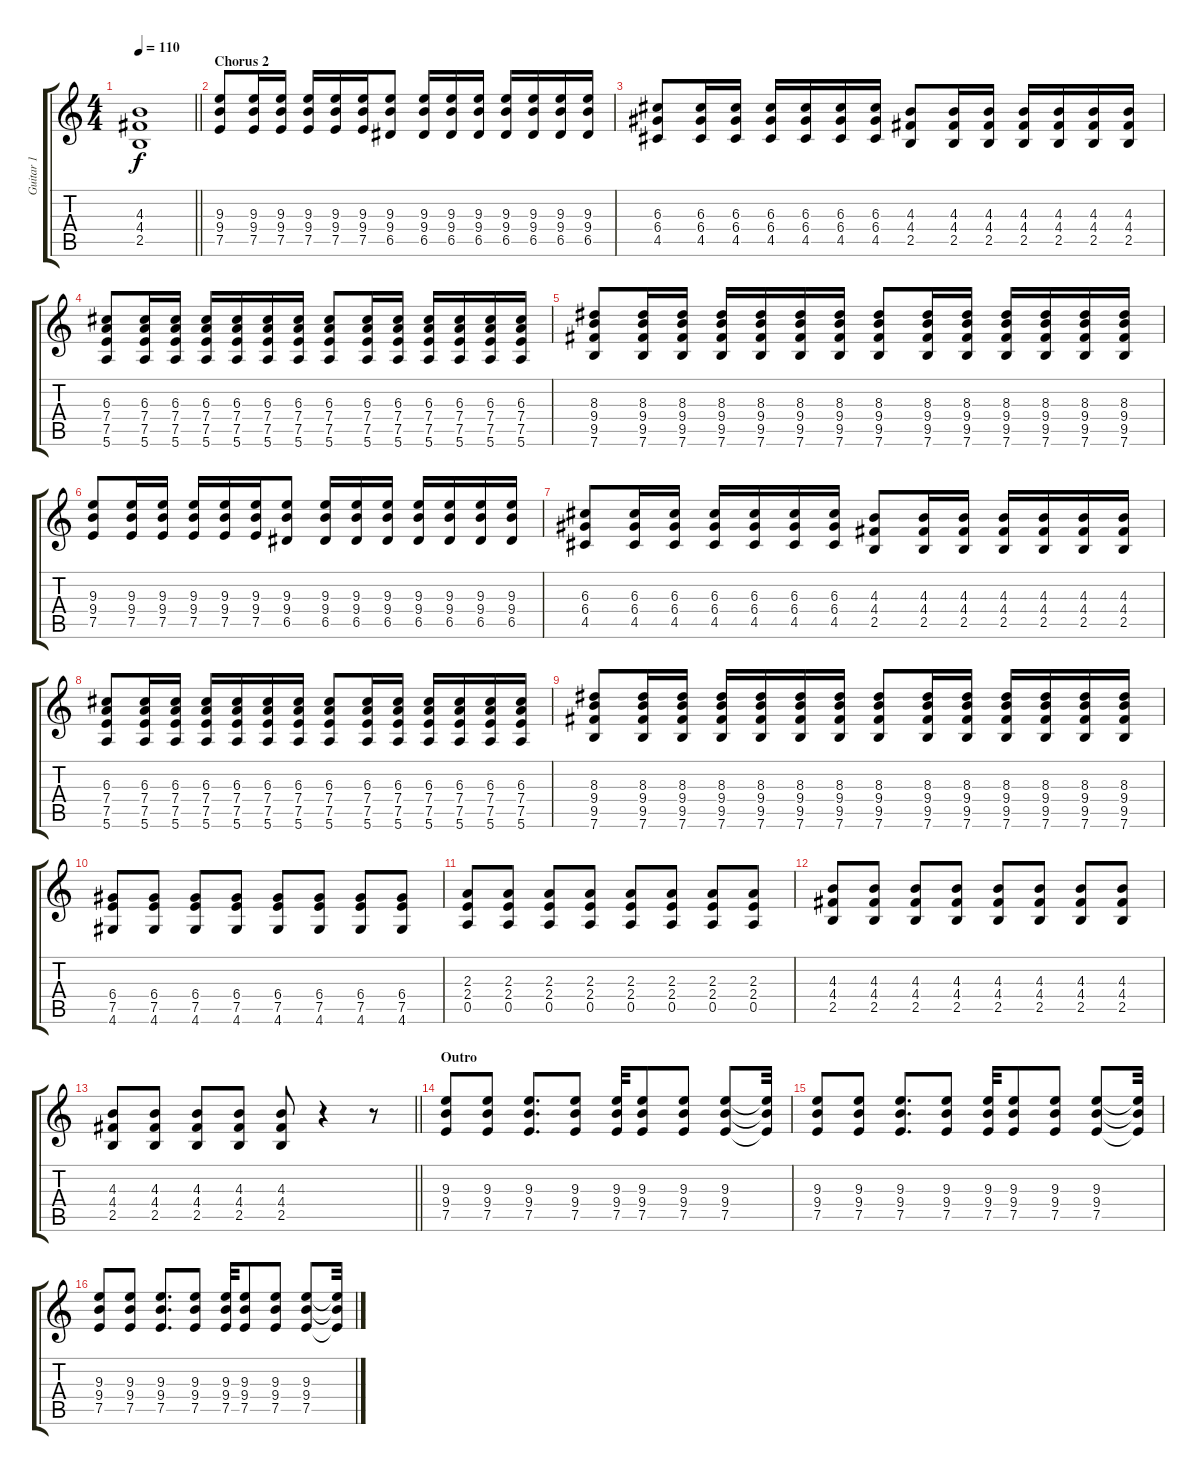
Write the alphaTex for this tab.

\track ("Guitar 1" "Guitar 1") {instrument acousticguitarsteel}
\staff {score tabs}
\tuning (E4 B3 G3 D3 A2 E2) {hide}
\ts (4 4)
\tempo 110
\clef g2
\barLineRight lightlight
\ks c
(4.3{t} 4.4{t} 2.5{t}).1{dy f} |
\section ("" "Chorus 2")
(9.3 9.4 7.5).8 (9.3 9.4 7.5).16 (9.3 9.4 7.5).16 (9.3 9.4 7.5).16 (9.3 9.4 7.5).16 (9.3 9.4 7.5).16 (9.3 9.4 6.5).8 (9.3 9.4 6.5).16 (9.3 9.4 6.5).16 (9.3 9.4 6.5).16 (9.3 9.4 6.5).16 (9.3 9.4 6.5).16 (9.3 9.4 6.5).16 (9.3 9.4 6.5).16 |
(6.3 6.4 4.5).8 (6.3 6.4 4.5).16 (6.3 6.4 4.5).16 (6.3 6.4 4.5).16 (6.3 6.4 4.5).16 (6.3 6.4 4.5).16 (6.3 6.4 4.5).16 (4.3 4.4 2.5).8 (4.3 4.4 2.5).16 (4.3 4.4 2.5).16 (4.3 4.4 2.5).16 (4.3 4.4 2.5).16 (4.3 4.4 2.5).16 (4.3 4.4 2.5).16 |
(6.3 7.4 7.5 5.6).8 (6.3 7.4 7.5 5.6).16 (6.3 7.4 7.5 5.6).16 (6.3 7.4 7.5 5.6).16 (6.3 7.4 7.5 5.6).16 (6.3 7.4 7.5 5.6).16 (6.3 7.4 7.5 5.6).16 (6.3 7.4 7.5 5.6).8 (6.3 7.4 7.5 5.6).16 (6.3 7.4 7.5 5.6).16 (6.3 7.4 7.5 5.6).16 (6.3 7.4 7.5 5.6).16 (6.3 7.4 7.5 5.6).16 (6.3 7.4 7.5 5.6).16 |
(8.3 9.4 9.5 7.6).8 (8.3 9.4 9.5 7.6).16 (8.3 9.4 9.5 7.6).16 (8.3 9.4 9.5 7.6).16 (8.3 9.4 9.5 7.6).16 (8.3 9.4 9.5 7.6).16 (8.3 9.4 9.5 7.6).16 (8.3 9.4 9.5 7.6).8 (8.3 9.4 9.5 7.6).16 (8.3 9.4 9.5 7.6).16 (8.3 9.4 9.5 7.6).16 (8.3 9.4 9.5 7.6).16 (8.3 9.4 9.5 7.6).16 (8.3 9.4 9.5 7.6).16 |
(9.3 9.4 7.5).8 (9.3 9.4 7.5).16 (9.3 9.4 7.5).16 (9.3 9.4 7.5).16 (9.3 9.4 7.5).16 (9.3 9.4 7.5).16 (9.3 9.4 6.5).8 (9.3 9.4 6.5).16 (9.3 9.4 6.5).16 (9.3 9.4 6.5).16 (9.3 9.4 6.5).16 (9.3 9.4 6.5).16 (9.3 9.4 6.5).16 (9.3 9.4 6.5).16 |
(6.3 6.4 4.5).8 (6.3 6.4 4.5).16 (6.3 6.4 4.5).16 (6.3 6.4 4.5).16 (6.3 6.4 4.5).16 (6.3 6.4 4.5).16 (6.3 6.4 4.5).16 (4.3 4.4 2.5).8 (4.3 4.4 2.5).16 (4.3 4.4 2.5).16 (4.3 4.4 2.5).16 (4.3 4.4 2.5).16 (4.3 4.4 2.5).16 (4.3 4.4 2.5).16 |
(6.3 7.4 7.5 5.6).8 (6.3 7.4 7.5 5.6).16 (6.3 7.4 7.5 5.6).16 (6.3 7.4 7.5 5.6).16 (6.3 7.4 7.5 5.6).16 (6.3 7.4 7.5 5.6).16 (6.3 7.4 7.5 5.6).16 (6.3 7.4 7.5 5.6).8 (6.3 7.4 7.5 5.6).16 (6.3 7.4 7.5 5.6).16 (6.3 7.4 7.5 5.6).16 (6.3 7.4 7.5 5.6).16 (6.3 7.4 7.5 5.6).16 (6.3 7.4 7.5 5.6).16 |
(8.3 9.4 9.5 7.6).8 (8.3 9.4 9.5 7.6).16 (8.3 9.4 9.5 7.6).16 (8.3 9.4 9.5 7.6).16 (8.3 9.4 9.5 7.6).16 (8.3 9.4 9.5 7.6).16 (8.3 9.4 9.5 7.6).16 (8.3 9.4 9.5 7.6).8 (8.3 9.4 9.5 7.6).16 (8.3 9.4 9.5 7.6).16 (8.3 9.4 9.5 7.6).16 (8.3 9.4 9.5 7.6).16 (8.3 9.4 9.5 7.6).16 (8.3 9.4 9.5 7.6).16 |
(6.4 7.5 4.6).8 (6.4 7.5 4.6).8 (6.4 7.5 4.6).8 (6.4 7.5 4.6).8 (6.4 7.5 4.6).8 (6.4 7.5 4.6).8 (6.4 7.5 4.6).8 (6.4 7.5 4.6).8 |
(2.3 2.4 0.5).8 (2.3 2.4 0.5).8 (2.3 2.4 0.5).8 (2.3 2.4 0.5).8 (2.3 2.4 0.5).8 (2.3 2.4 0.5).8 (2.3 2.4 0.5).8 (2.3 2.4 0.5).8 |
(4.3 4.4 2.5).8 (4.3 4.4 2.5).8 (4.3 4.4 2.5).8 (4.3 4.4 2.5).8 (4.3 4.4 2.5).8 (4.3 4.4 2.5).8 (4.3 4.4 2.5).8 (4.3 4.4 2.5).8 |
\barLineRight lightlight
(4.3 4.4 2.5).8 (4.3 4.4 2.5).8 (4.3 4.4 2.5).8 (4.3 4.4 2.5).8 (4.3 4.4 2.5).8 r.4 r.8 |
\section ("" "Outro")
(9.3 9.4 7.5).8 (9.3 9.4 7.5).8 (9.3 9.4 7.5).8{d} (9.3 9.4 7.5).8 (9.3 9.4 7.5).32 (9.3 9.4 7.5).8 (9.3 9.4 7.5).8 (9.3 9.4 7.5).8 (9.3{t} 9.4{t} 7.5{t}).32 |
(9.3 9.4 7.5).8 (9.3 9.4 7.5).8 (9.3 9.4 7.5).8{d} (9.3 9.4 7.5).8 (9.3 9.4 7.5).32 (9.3 9.4 7.5).8 (9.3 9.4 7.5).8 (9.3 9.4 7.5).8 (9.3{t} 9.4{t} 7.5{t}).32 |
(9.3 9.4 7.5).8 (9.3 9.4 7.5).8 (9.3 9.4 7.5).8{d} (9.3 9.4 7.5).8 (9.3 9.4 7.5).32 (9.3 9.4 7.5).8 (9.3 9.4 7.5).8 (9.3 9.4 7.5).8 (9.3{t} 9.4{t} 7.5{t}).32
